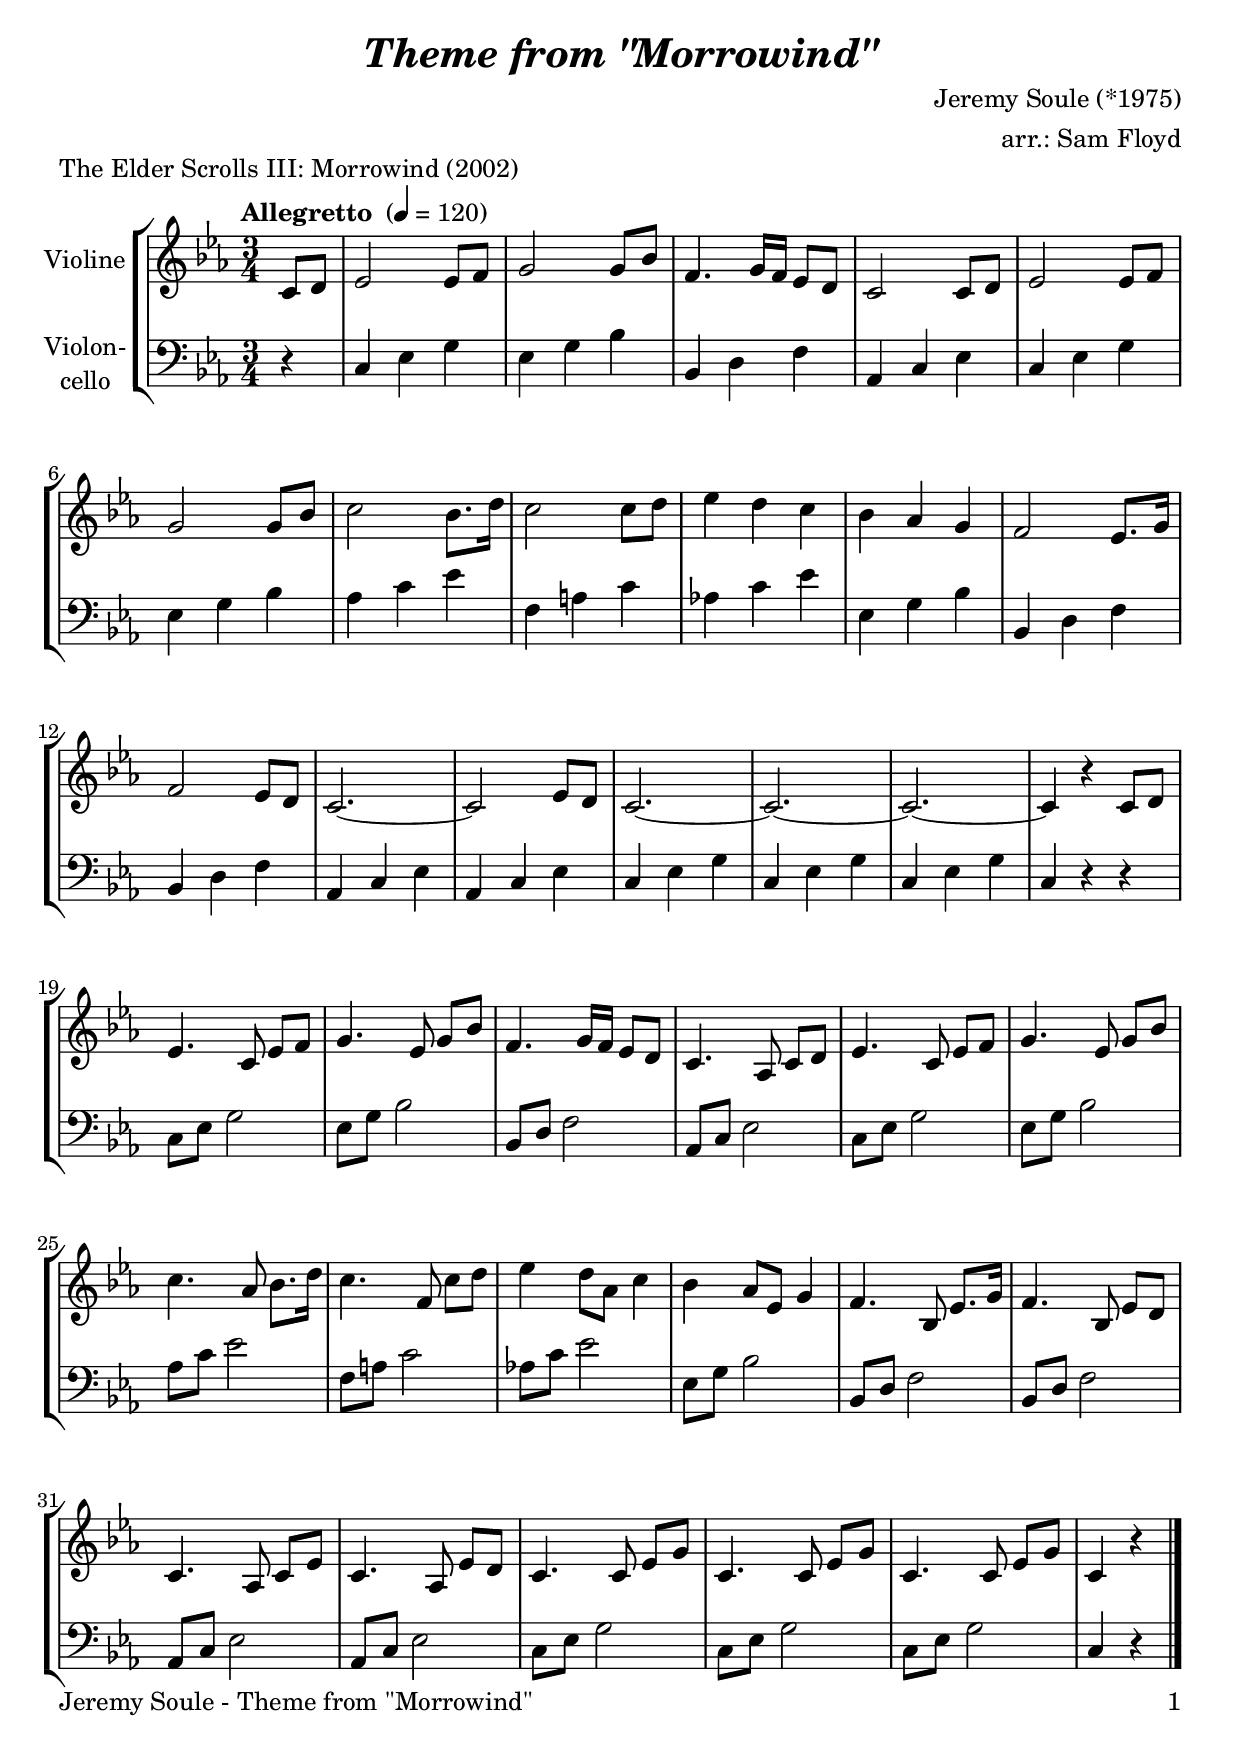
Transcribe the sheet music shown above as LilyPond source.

\version "2.18.2"
\include "deutsch.ly"
  
#(set-global-staff-size 22)

\header {
  title     = \markup \bold \italic "Theme from \"Morrowind\""
  composer  = "Jeremy Soule (*1975)"
  arranger  = "arr.: Sam Floyd"
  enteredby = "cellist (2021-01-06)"
  piece     = "The Elder Scrolls III: Morrowind (2002)"
}

voiceconsts = {
  \key c \minor
  \time 3/4
  \clef "treble"
  \numericTimeSignature
  % Set default beaming for all staves
  \set Timing.beamExceptions = #'()
  \set Timing.baseMoment     = #(ly:make-moment 1 4)
  \set Timing.beatStructure  = #'(1 1 1)
  \tempo "Allegretto " 4=120
}

mivl = "violin"
%miba = "pizzicato strings"
miba = "cello"

arco = \markup \italic "arco"
dcaf = \mark \markup \box \italic "D.C. al Fine"
fine = \mark \markup \box \italic "Fine"
pizz = \markup \italic "pizz."
rall = \mark \markup \box \italic "rall."
rit  = \mark \markup \box \italic "rit."
simi = \markup \italic "simile"

va = \relative c' {
  \voiceconsts

  \partial 4 c8 d
  es2 es8 f
  g2 g8 b
  f4. g16 f es8 d
  c2 c8 d
  es2 es8 f
  g2 g8 b
  c2 b8. d16

  c2 c8 d
  es4 d c
  b as g
  f2 es8. g16
  f2 es8 d
  c2.~
  c2 es8 d
  c2.~
  c~

  c~
  c4 r c8 d
  es4. c8 es f
  g4. es8 g b
  f4. g16 f es8 d
  c4. as8 c d
  es4. c8 es f

  g4. es8 g b
  c4. as8 b8. d16
  c4. f,8 c' d
  es4 d8 as c4
  b as8 es g4
  f4. b,8 es8. g16

  f4. b,8 es d
  c4. as8 c es
  c4. as8 es' d
  c4. c8 es g
  c,4. c8 es g
  c,4. c8 es g
  c,4 r \bar "|."
}

vb = \relative c {
  \voiceconsts
  \clef "bass"
  
  \partial 4 r4
  c es g
  es g b
  b, d f
  as, c es
  c es g
  es g b
  as c es

  f, a c
  as! c es
  es, g b
  b, d f
  b, d f
  as, c es
  as, c es
  c es g
  c, es g

  c, es g
  c, r r
  c8 es g2
  es8 g b2
  b,8 d f2
  as,8 c es2
  c8 es g2

  es8 g b2
  as8 c es2
  f,8 a c2
  as!8 c es2
  es,8 g b2
  b,8 d f2

  b,8 d f2
  as,8 c es2
  as,8 c es2
  c8 es g2
  c,8 es g2
  c,8 es g2
  c,4 r \bar "|."
}


music = \new StaffGroup <<
      \new Staff {
	\set Staff.midiInstrument = \mivl
	\set Staff.instrumentName = \markup \center-column { "Violine" }
	\transpose c c { \va }
      }

      \new Staff {
	\set Staff.midiInstrument = \miba
	\set Staff.instrumentName = \markup \center-column { "Violon-" "cello" }
	\transpose c c { \vb }
      }
>>

\book {
   \paper {
    print-page-number = ##t
    print-first-page-number = ##t
    ragged-last-bottom = ##f
    oddHeaderMarkup = \markup \null
    evenHeaderMarkup = \markup \null
    oddFooterMarkup = \markup {
      \fill-line {
        \on-the-fly #print-page-number-check-first
        "Jeremy Soule - Theme from \"Morrowind\"" \fromproperty #'page:page-number-string
      }
    }
    evenFooterMarkup = \oddFooterMarkup
  } \score {
    \music
    \layout {}
  }

  \score {
    \unfoldRepeats \music

    \midi {
      \context {
        \Score
      }
    }
  }
}